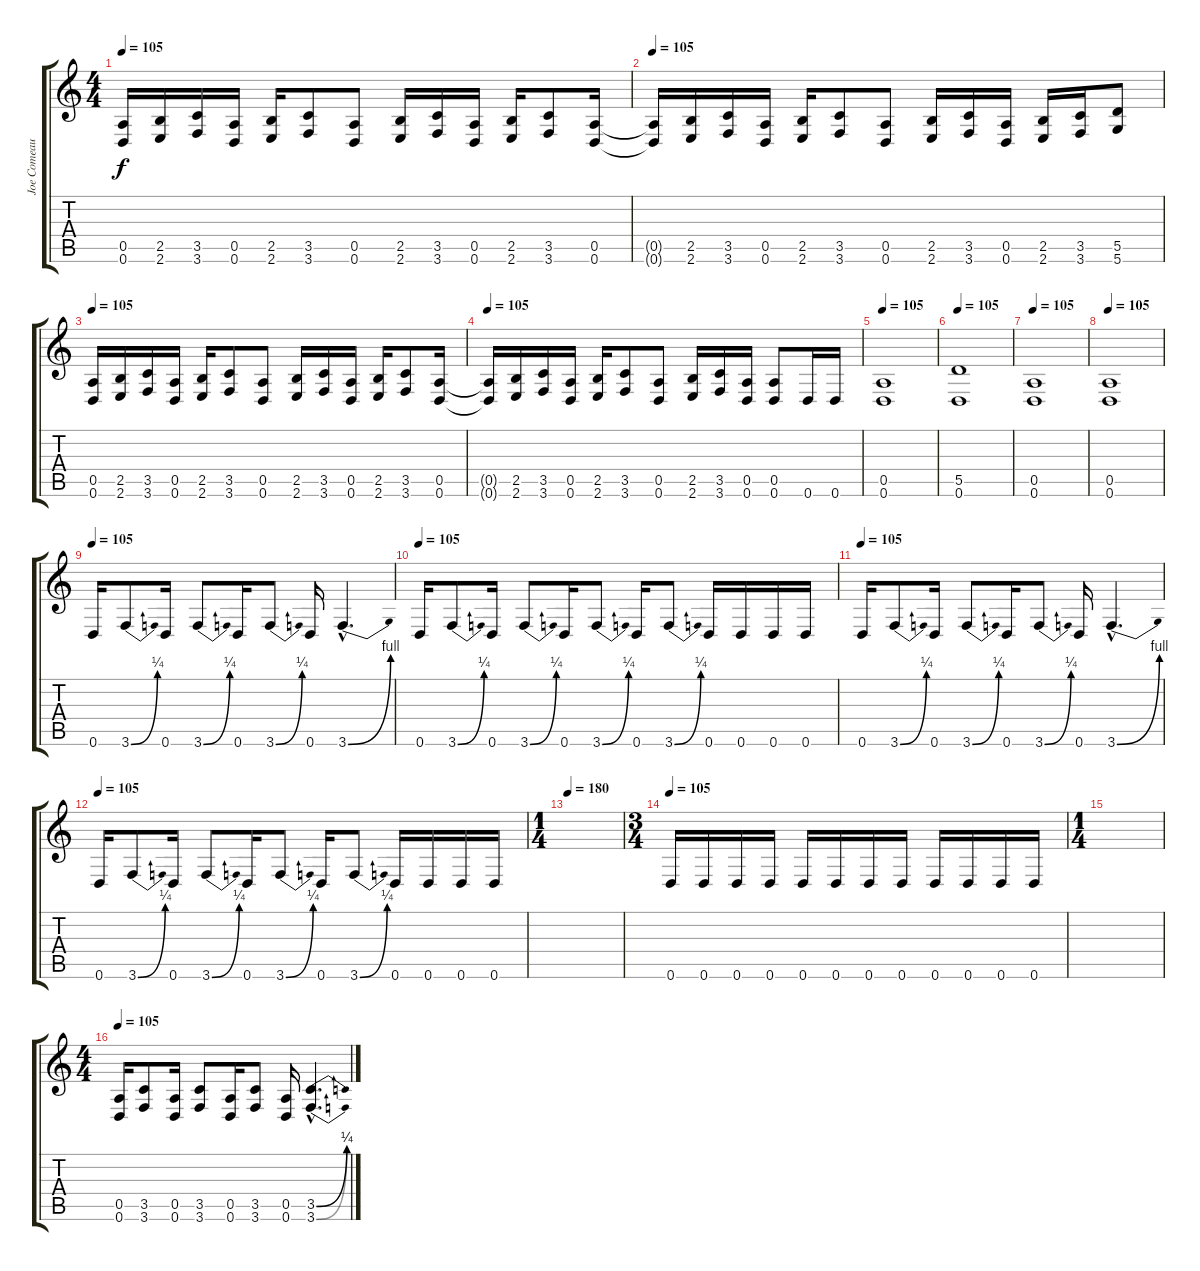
\track ("Joe Comeau" "Joe Comeau") {instrument distortionguitar}
\staff {score tabs}
\tuning (E4 B3 G3 D3 A2 D2) {hide}
\ts (4 4)
\tempo 105
\clef g2
\ks c
(0.5 0.6).16{dy f} (2.5 2.6).16 (3.5 3.6).16 (0.5 0.6).16 (2.5 2.6).16 (3.5 3.6).8 (0.5 0.6).8 (2.5 2.6).16 (3.5 3.6).16 (0.5 0.6).16 (2.5 2.6).16 (3.5 3.6).8 (0.5 0.6).16 |
\tempo 105
(0.5{t} 0.6{t}).16 (2.5 2.6).16 (3.5 3.6).16 (0.5 0.6).16 (2.5 2.6).16 (3.5 3.6).8 (0.5 0.6).8 (2.5 2.6).16 (3.5 3.6).16 (0.5 0.6).16 (2.5 2.6).16 (3.5 3.6).16 (5.5 5.6).8 |
\tempo 105
(0.5 0.6).16 (2.5 2.6).16 (3.5 3.6).16 (0.5 0.6).16 (2.5 2.6).16 (3.5 3.6).8 (0.5 0.6).8 (2.5 2.6).16 (3.5 3.6).16 (0.5 0.6).16 (2.5 2.6).16 (3.5 3.6).8 (0.5 0.6).16 |
\tempo 105
(0.5{t} 0.6{t}).16 (2.5 2.6).16 (3.5 3.6).16 (0.5 0.6).16 (2.5 2.6).16 (3.5 3.6).8 (0.5 0.6).8 (2.5 2.6).16 (3.5 3.6).16 (0.5 0.6).16 (0.5 0.6).8 0.6.16 0.6.16 |
\tempo 105
(0.5 0.6).1 |
\tempo 105
(5.5 0.6).1 |
\tempo 105
(0.5 0.6).1 |
\tempo 105
(0.5 0.6).1 |
\tempo 105
0.6.16 3.6{be (bend 0 0 60 1)}.8 0.6.16 3.6{be (bend 0 0 60 1)}.8 0.6.16 3.6{be (bend 0 0 60 1)}.8 0.6.16 3.6{be (bend 0 0 60 4) hac}.4{d} |
\tempo 105
0.6.16 3.6{be (bend 0 0 60 1)}.8 0.6.16 3.6{be (bend 0 0 60 1)}.8 0.6.16 3.6{be (bend 0 0 60 1)}.8 0.6.16 3.6{be (bend 0 0 60 1)}.8 0.6.16 0.6.16 0.6.16 0.6.16 |
\tempo 105
0.6.16 3.6{be (bend 0 0 60 1)}.8 0.6.16 3.6{be (bend 0 0 60 1)}.8 0.6.16 3.6{be (bend 0 0 60 1)}.8 0.6.16 3.6{be (bend 0 0 60 4) hac}.4{d} |
\tempo 105
0.6.16 3.6{be (bend 0 0 60 1)}.8 0.6.16 3.6{be (bend 0 0 60 1)}.8 0.6.16 3.6{be (bend 0 0 60 1)}.8 0.6.16 3.6{be (bend 0 0 60 1)}.8 0.6.16 0.6.16 0.6.16 0.6.16 |
\ts (1 4)
\tempo 180
|
\ts (3 4)
\tempo 105
0.6.16 0.6.16 0.6.16 0.6.16 0.6.16 0.6.16 0.6.16 0.6.16 0.6.16 0.6.16 0.6.16 0.6.16 |
\ts (1 4)
|
\ts (4 4)
\tempo 105
(0.5 0.6).16 (3.5 3.6).8 (0.5 0.6).16 (3.5 3.6).8 (0.5 0.6).16 (3.5 3.6).8 (0.5 0.6).16 (3.5{be (bend 0 0 60 1) hac} 3.6{be (bend 0 0 60 1) hac}).4{d}
